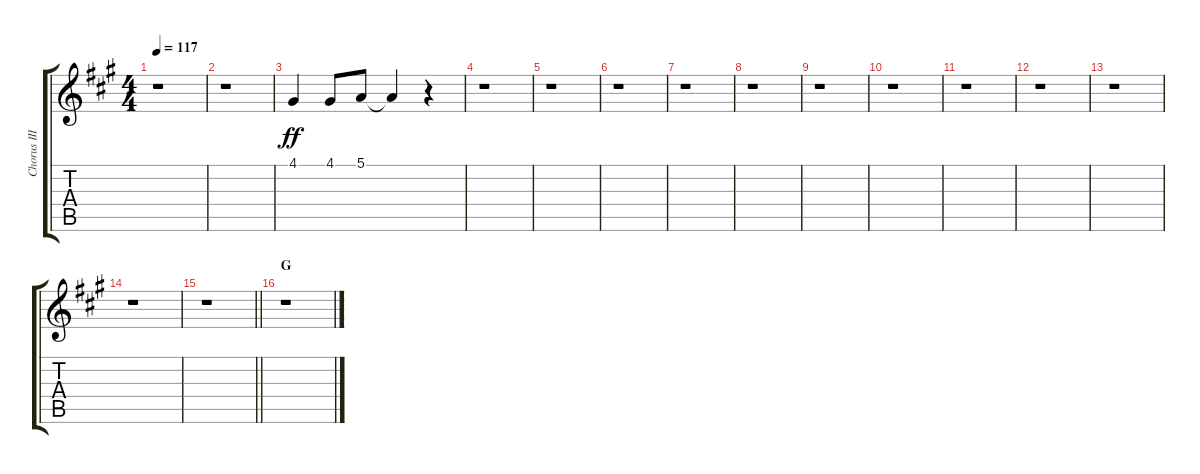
\track ("Chorus III" "Chorus III") {instrument voiceoohs}
\staff {score tabs}
\tuning (E4 B3 G3 D3 A2 E2) {hide}
\ts (4 4)
\tempo 117
\clef g2
\ks a
r.1{dy ff} |
r.1 |
4.1.4 4.1.8 5.1.8 5.1{t}.4 r.4 |
r.1 |
r.1 |
r.1 |
r.1 |
r.1 |
r.1 |
r.1 |
r.1 |
r.1 |
r.1 |
r.1 |
\barLineRight lightlight
r.1 |
\section ("" "G")
r.1
